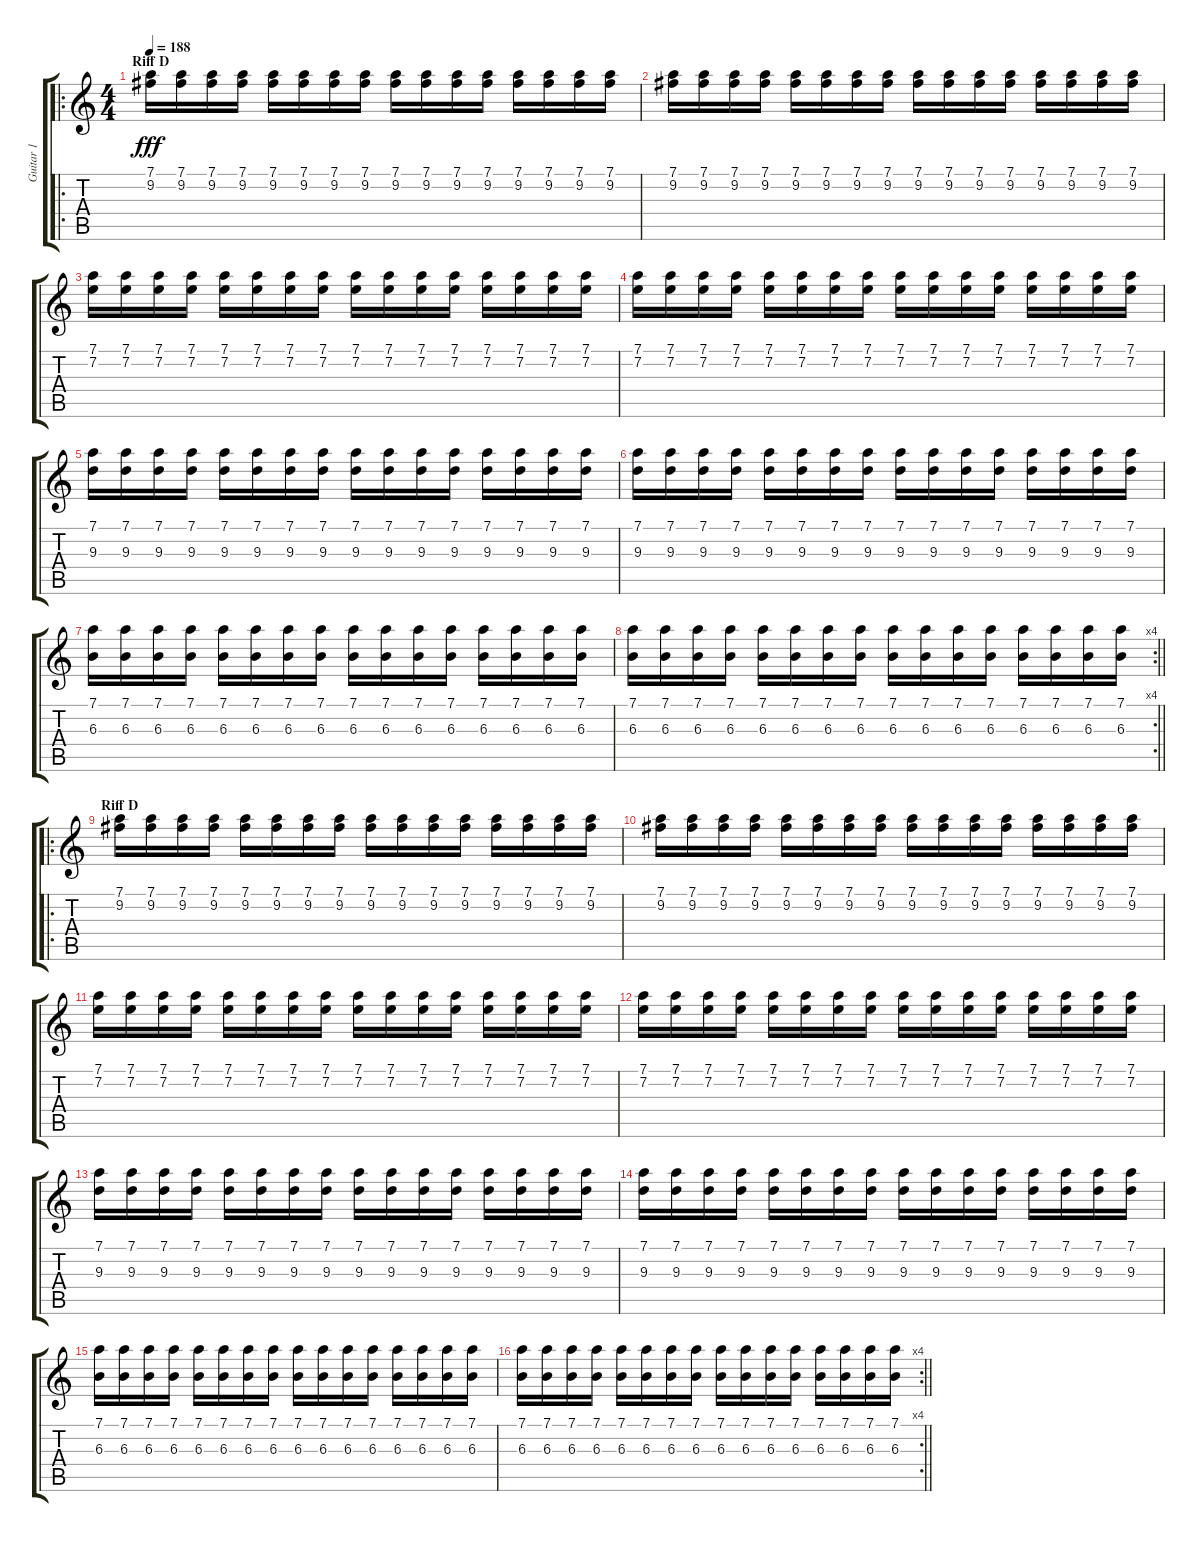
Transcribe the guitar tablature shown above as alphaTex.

\track ("Guitar 1" "Guitar 1") {instrument overdrivenguitar}
\staff {score tabs}
\tuning (D4 A3 F3 C3 G2 D2) {hide}
\ro
\ts (4 4)
\section ("" "Riff D")
\tempo 188
\clef g2
\ks c
(7.1 9.2).16{dy fff volume 8} (7.1 9.2).16 (7.1 9.2).16 (7.1 9.2).16 (7.1 9.2).16 (7.1 9.2).16 (7.1 9.2).16 (7.1 9.2).16 (7.1 9.2).16 (7.1 9.2).16 (7.1 9.2).16 (7.1 9.2).16 (7.1 9.2).16 (7.1 9.2).16 (7.1 9.2).16 (7.1 9.2).16 |
(7.1 9.2).16 (7.1 9.2).16 (7.1 9.2).16 (7.1 9.2).16 (7.1 9.2).16 (7.1 9.2).16 (7.1 9.2).16 (7.1 9.2).16 (7.1 9.2).16 (7.1 9.2).16 (7.1 9.2).16 (7.1 9.2).16 (7.1 9.2).16 (7.1 9.2).16 (7.1 9.2).16 (7.1 9.2).16 |
(7.1 7.2).16 (7.1 7.2).16 (7.1 7.2).16 (7.1 7.2).16 (7.1 7.2).16 (7.1 7.2).16 (7.1 7.2).16 (7.1 7.2).16 (7.1 7.2).16 (7.1 7.2).16 (7.1 7.2).16 (7.1 7.2).16 (7.1 7.2).16 (7.1 7.2).16 (7.1 7.2).16 (7.1 7.2).16 |
(7.1 7.2).16 (7.1 7.2).16 (7.1 7.2).16 (7.1 7.2).16 (7.1 7.2).16 (7.1 7.2).16 (7.1 7.2).16 (7.1 7.2).16 (7.1 7.2).16 (7.1 7.2).16 (7.1 7.2).16 (7.1 7.2).16 (7.1 7.2).16 (7.1 7.2).16 (7.1 7.2).16 (7.1 7.2).16 |
(7.1 9.3).16 (7.1 9.3).16 (7.1 9.3).16 (7.1 9.3).16 (7.1 9.3).16 (7.1 9.3).16 (7.1 9.3).16 (7.1 9.3).16 (7.1 9.3).16 (7.1 9.3).16 (7.1 9.3).16 (7.1 9.3).16 (7.1 9.3).16 (7.1 9.3).16 (7.1 9.3).16 (7.1 9.3).16 |
(7.1 9.3).16 (7.1 9.3).16 (7.1 9.3).16 (7.1 9.3).16 (7.1 9.3).16 (7.1 9.3).16 (7.1 9.3).16 (7.1 9.3).16 (7.1 9.3).16 (7.1 9.3).16 (7.1 9.3).16 (7.1 9.3).16 (7.1 9.3).16 (7.1 9.3).16 (7.1 9.3).16 (7.1 9.3).16 |
(7.1 6.3).16 (7.1 6.3).16 (7.1 6.3).16 (7.1 6.3).16 (7.1 6.3).16 (7.1 6.3).16 (7.1 6.3).16 (7.1 6.3).16 (7.1 6.3).16 (7.1 6.3).16 (7.1 6.3).16 (7.1 6.3).16 (7.1 6.3).16 (7.1 6.3).16 (7.1 6.3).16 (7.1 6.3).16 |
\rc 4
\barLineRight lightlight
(7.1 6.3).16 (7.1 6.3).16 (7.1 6.3).16 (7.1 6.3).16 (7.1 6.3).16 (7.1 6.3).16 (7.1 6.3).16 (7.1 6.3).16 (7.1 6.3).16 (7.1 6.3).16 (7.1 6.3).16 (7.1 6.3).16 (7.1 6.3).16 (7.1 6.3).16 (7.1 6.3).16 (7.1 6.3).16 |
\ro
\section ("" "Riff D")
(7.1 9.2).16{volume 12} (7.1 9.2).16 (7.1 9.2).16 (7.1 9.2).16 (7.1 9.2).16 (7.1 9.2).16 (7.1 9.2).16 (7.1 9.2).16 (7.1 9.2).16 (7.1 9.2).16 (7.1 9.2).16 (7.1 9.2).16 (7.1 9.2).16 (7.1 9.2).16 (7.1 9.2).16 (7.1 9.2).16 |
(7.1 9.2).16 (7.1 9.2).16 (7.1 9.2).16 (7.1 9.2).16 (7.1 9.2).16 (7.1 9.2).16 (7.1 9.2).16 (7.1 9.2).16 (7.1 9.2).16 (7.1 9.2).16 (7.1 9.2).16 (7.1 9.2).16 (7.1 9.2).16 (7.1 9.2).16 (7.1 9.2).16 (7.1 9.2).16 |
(7.1 7.2).16 (7.1 7.2).16 (7.1 7.2).16 (7.1 7.2).16 (7.1 7.2).16 (7.1 7.2).16 (7.1 7.2).16 (7.1 7.2).16 (7.1 7.2).16 (7.1 7.2).16 (7.1 7.2).16 (7.1 7.2).16 (7.1 7.2).16 (7.1 7.2).16 (7.1 7.2).16 (7.1 7.2).16 |
(7.1 7.2).16 (7.1 7.2).16 (7.1 7.2).16 (7.1 7.2).16 (7.1 7.2).16 (7.1 7.2).16 (7.1 7.2).16 (7.1 7.2).16 (7.1 7.2).16 (7.1 7.2).16 (7.1 7.2).16 (7.1 7.2).16 (7.1 7.2).16 (7.1 7.2).16 (7.1 7.2).16 (7.1 7.2).16 |
(7.1 9.3).16 (7.1 9.3).16 (7.1 9.3).16 (7.1 9.3).16 (7.1 9.3).16 (7.1 9.3).16 (7.1 9.3).16 (7.1 9.3).16 (7.1 9.3).16 (7.1 9.3).16 (7.1 9.3).16 (7.1 9.3).16 (7.1 9.3).16 (7.1 9.3).16 (7.1 9.3).16 (7.1 9.3).16 |
(7.1 9.3).16 (7.1 9.3).16 (7.1 9.3).16 (7.1 9.3).16 (7.1 9.3).16 (7.1 9.3).16 (7.1 9.3).16 (7.1 9.3).16 (7.1 9.3).16 (7.1 9.3).16 (7.1 9.3).16 (7.1 9.3).16 (7.1 9.3).16 (7.1 9.3).16 (7.1 9.3).16 (7.1 9.3).16 |
(7.1 6.3).16 (7.1 6.3).16 (7.1 6.3).16 (7.1 6.3).16 (7.1 6.3).16 (7.1 6.3).16 (7.1 6.3).16 (7.1 6.3).16 (7.1 6.3).16 (7.1 6.3).16 (7.1 6.3).16 (7.1 6.3).16 (7.1 6.3).16 (7.1 6.3).16 (7.1 6.3).16 (7.1 6.3).16 |
\rc 4
\barLineRight lightlight
(7.1 6.3).16 (7.1 6.3).16 (7.1 6.3).16 (7.1 6.3).16 (7.1 6.3).16 (7.1 6.3).16 (7.1 6.3).16 (7.1 6.3).16 (7.1 6.3).16 (7.1 6.3).16 (7.1 6.3).16 (7.1 6.3).16 (7.1 6.3).16 (7.1 6.3).16 (7.1 6.3).16 (7.1 6.3).16
